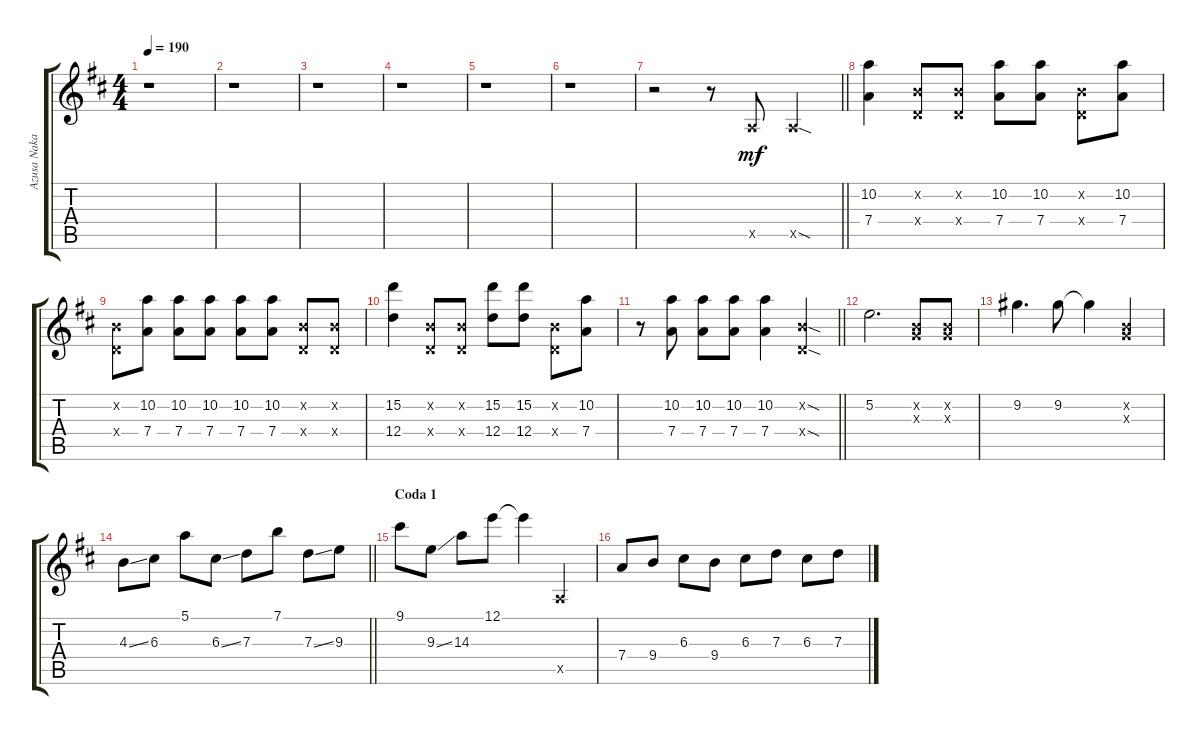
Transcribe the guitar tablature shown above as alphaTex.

\track ("Azusa Nakano" "Azusa Naka") {instrument distortionguitar}
\staff {score tabs}
\tuning (E4 B3 G3 D3 A2 E2) {hide}
\ts (4 4)
\tempo 190
\clef g2
\ks d
r.1{dy mf} |
r.1 |
r.1 |
r.1 |
r.1 |
r.1 |
\barLineRight lightlight
r.2 r.8 0.5{x}.8 0.5{sod x}.4 |
\section ("" "")
(10.2 7.4).4 (0.2{x} 0.4{x}).8 (0.2{x} 0.4{x}).8 (10.2 7.4).8 (10.2 7.4).8 (0.2{x} 0.4{x}).8 (10.2 7.4).8 |
(0.2{x} 0.4{x}).8 (10.2 7.4).8 (10.2 7.4).8 (10.2 7.4).8 (10.2 7.4).8 (10.2 7.4).8 (0.2{x} 0.4{x}).8 (0.2{x} 0.4{x}).8 |
(15.2 12.4).4 (0.2{x} 0.4{x}).8 (0.2{x} 0.4{x}).8 (15.2 12.4).8 (15.2 12.4).8 (0.2{x} 0.4{x}).8 (10.2 7.4).8 |
\barLineRight lightlight
r.8 (10.2 7.4).8 (10.2 7.4).8 (10.2 7.4).8 (10.2 7.4).4 (0.2{sod x} 0.4{sod x}).4 |
\section ("" "")
5.2.2{d} (0.2{x} 0.3{x}).8 (0.2{x} 0.3{x}).8 |
9.2.4{d} 9.2.8 9.2{t}.4 (0.2{x} 0.3{x}).4 |
\barLineRight lightlight
4.3{ss}.8 6.3.8 5.1.8 6.3{ss}.8 7.3.8 7.1.8 7.3{ss}.8 9.3.8 |
\section ("" "Coda 1")
9.1.8 9.3{ss}.8 14.3.8 12.1.8 12.1{t}.4 0.5{x}.4 |
7.4.8 9.4.8 6.3.8 9.4.8 6.3.8 7.3.8 6.3.8 7.3.8
